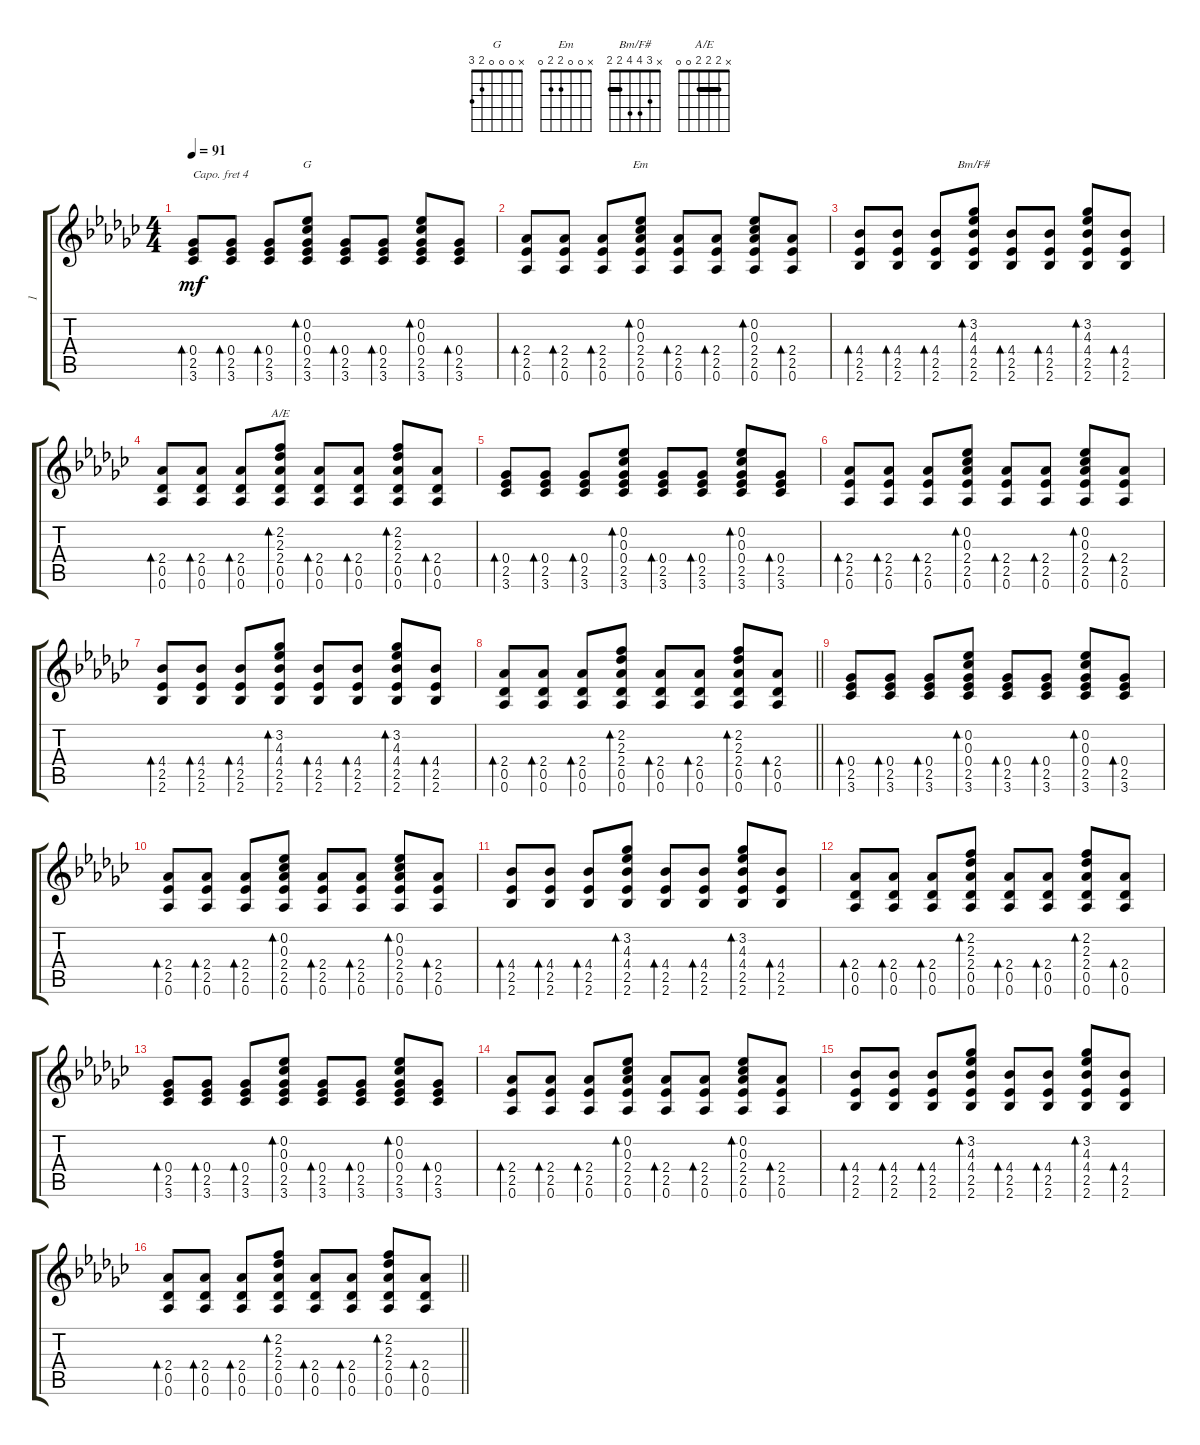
\track ("1" "1") {instrument acousticguitarsteel}
\staff {score tabs}
\capo 4
\tuning (E4 B3 G3 D3 A2 E2) {hide}
\chord ("G" x 0 0 0 2 3)
\chord ("Em" x 0 0 2 2 0)
\chord ("Bm/F#" x 3 4 4 2 2) {barre 2}
\chord ("A/E" x 2 2 2 0 0) {barre 2}
\ts (4 4)
\tempo 91
\clef g2
\ks ebminor
(0.4 2.5 3.6).8{bd 30 dy mf instrument acousticguitarsteel} (0.4 2.5 3.6).8{bd 30} (0.4 2.5 3.6).8{bd 30} (0.2 0.3 0.4 2.5 3.6).8{bd 30 ch "G"} (0.4 2.5 3.6).8{bd 30} (0.4 2.5 3.6).8{bd 30} (0.2 0.3 0.4 2.5 3.6).8{bd 30} (0.4 2.5 3.6).8{bd 30} |
(2.4 2.5 0.6).8{bd 30} (2.4 2.5 0.6).8{bd 30} (2.4 2.5 0.6).8{bd 30} (0.2 0.3 2.4 2.5 0.6).8{bd 30 ch "Em"} (2.4 2.5 0.6).8{bd 30} (2.4 2.5 0.6).8{bd 30} (0.2 0.3 2.4 2.5 0.6).8{bd 30} (2.4 2.5 0.6).8{bd 30} |
(4.4 2.5 2.6).8{bd 30} (4.4 2.5 2.6).8{bd 30} (4.4 2.5 2.6).8{bd 30} (3.2 4.3 4.4 2.5 2.6).8{bd 30 ch "Bm/F#"} (4.4 2.5 2.6).8{bd 30} (4.4 2.5 2.6).8{bd 30} (3.2 4.3 4.4 2.5 2.6).8{bd 30} (4.4 2.5 2.6).8{bd 30} |
(2.4 0.5 0.6).8{bd 30} (2.4 0.5 0.6).8{bd 30} (2.4 0.5 0.6).8{bd 30} (2.2 2.3 2.4 0.5 0.6).8{bd 30 ch "A/E"} (2.4 0.5 0.6).8{bd 30} (2.4 0.5 0.6).8{bd 30} (2.2 2.3 2.4 0.5 0.6).8{bd 30} (2.4 0.5 0.6).8{bd 30} |
(0.4 2.5 3.6).8{bd 30} (0.4 2.5 3.6).8{bd 30} (0.4 2.5 3.6).8{bd 30} (0.2 0.3 0.4 2.5 3.6).8{bd 30} (0.4 2.5 3.6).8{bd 30} (0.4 2.5 3.6).8{bd 30} (0.2 0.3 0.4 2.5 3.6).8{bd 30} (0.4 2.5 3.6).8{bd 30} |
(2.4 2.5 0.6).8{bd 30} (2.4 2.5 0.6).8{bd 30} (2.4 2.5 0.6).8{bd 30} (0.2 0.3 2.4 2.5 0.6).8{bd 30} (2.4 2.5 0.6).8{bd 30} (2.4 2.5 0.6).8{bd 30} (0.2 0.3 2.4 2.5 0.6).8{bd 30} (2.4 2.5 0.6).8{bd 30} |
(4.4 2.5 2.6).8{bd 30} (4.4 2.5 2.6).8{bd 30} (4.4 2.5 2.6).8{bd 30} (3.2 4.3 4.4 2.5 2.6).8{bd 30} (4.4 2.5 2.6).8{bd 30} (4.4 2.5 2.6).8{bd 30} (3.2 4.3 4.4 2.5 2.6).8{bd 30} (4.4 2.5 2.6).8{bd 30} |
\barLineRight lightlight
(2.4 0.5 0.6).8{bd 30} (2.4 0.5 0.6).8{bd 30} (2.4 0.5 0.6).8{bd 30} (2.2 2.3 2.4 0.5 0.6).8{bd 30} (2.4 0.5 0.6).8{bd 30} (2.4 0.5 0.6).8{bd 30} (2.2 2.3 2.4 0.5 0.6).8{bd 30} (2.4 0.5 0.6).8{bd 30} |
(0.4 2.5 3.6).8{bd 30} (0.4 2.5 3.6).8{bd 30} (0.4 2.5 3.6).8{bd 30} (0.2 0.3 0.4 2.5 3.6).8{bd 30} (0.4 2.5 3.6).8{bd 30} (0.4 2.5 3.6).8{bd 30} (0.2 0.3 0.4 2.5 3.6).8{bd 30} (0.4 2.5 3.6).8{bd 30} |
(2.4 2.5 0.6).8{bd 30} (2.4 2.5 0.6).8{bd 30} (2.4 2.5 0.6).8{bd 30} (0.2 0.3 2.4 2.5 0.6).8{bd 30} (2.4 2.5 0.6).8{bd 30} (2.4 2.5 0.6).8{bd 30} (0.2 0.3 2.4 2.5 0.6).8{bd 30} (2.4 2.5 0.6).8{bd 30} |
(4.4 2.5 2.6).8{bd 30} (4.4 2.5 2.6).8{bd 30} (4.4 2.5 2.6).8{bd 30} (3.2 4.3 4.4 2.5 2.6).8{bd 30} (4.4 2.5 2.6).8{bd 30} (4.4 2.5 2.6).8{bd 30} (3.2 4.3 4.4 2.5 2.6).8{bd 30} (4.4 2.5 2.6).8{bd 30} |
(2.4 0.5 0.6).8{bd 30} (2.4 0.5 0.6).8{bd 30} (2.4 0.5 0.6).8{bd 30} (2.2 2.3 2.4 0.5 0.6).8{bd 30} (2.4 0.5 0.6).8{bd 30} (2.4 0.5 0.6).8{bd 30} (2.2 2.3 2.4 0.5 0.6).8{bd 30} (2.4 0.5 0.6).8{bd 30} |
(0.4 2.5 3.6).8{bd 30} (0.4 2.5 3.6).8{bd 30} (0.4 2.5 3.6).8{bd 30} (0.2 0.3 0.4 2.5 3.6).8{bd 30} (0.4 2.5 3.6).8{bd 30} (0.4 2.5 3.6).8{bd 30} (0.2 0.3 0.4 2.5 3.6).8{bd 30} (0.4 2.5 3.6).8{bd 30} |
(2.4 2.5 0.6).8{bd 30} (2.4 2.5 0.6).8{bd 30} (2.4 2.5 0.6).8{bd 30} (0.2 0.3 2.4 2.5 0.6).8{bd 30} (2.4 2.5 0.6).8{bd 30} (2.4 2.5 0.6).8{bd 30} (0.2 0.3 2.4 2.5 0.6).8{bd 30} (2.4 2.5 0.6).8{bd 30} |
(4.4 2.5 2.6).8{bd 30} (4.4 2.5 2.6).8{bd 30} (4.4 2.5 2.6).8{bd 30} (3.2 4.3 4.4 2.5 2.6).8{bd 30} (4.4 2.5 2.6).8{bd 30} (4.4 2.5 2.6).8{bd 30} (3.2 4.3 4.4 2.5 2.6).8{bd 30} (4.4 2.5 2.6).8{bd 30} |
\barLineRight lightlight
(2.4 0.5 0.6).8{bd 30} (2.4 0.5 0.6).8{bd 30} (2.4 0.5 0.6).8{bd 30} (2.2 2.3 2.4 0.5 0.6).8{bd 30} (2.4 0.5 0.6).8{bd 30} (2.4 0.5 0.6).8{bd 30} (2.2 2.3 2.4 0.5 0.6).8{bd 30} (2.4 0.5 0.6).8{bd 30}
